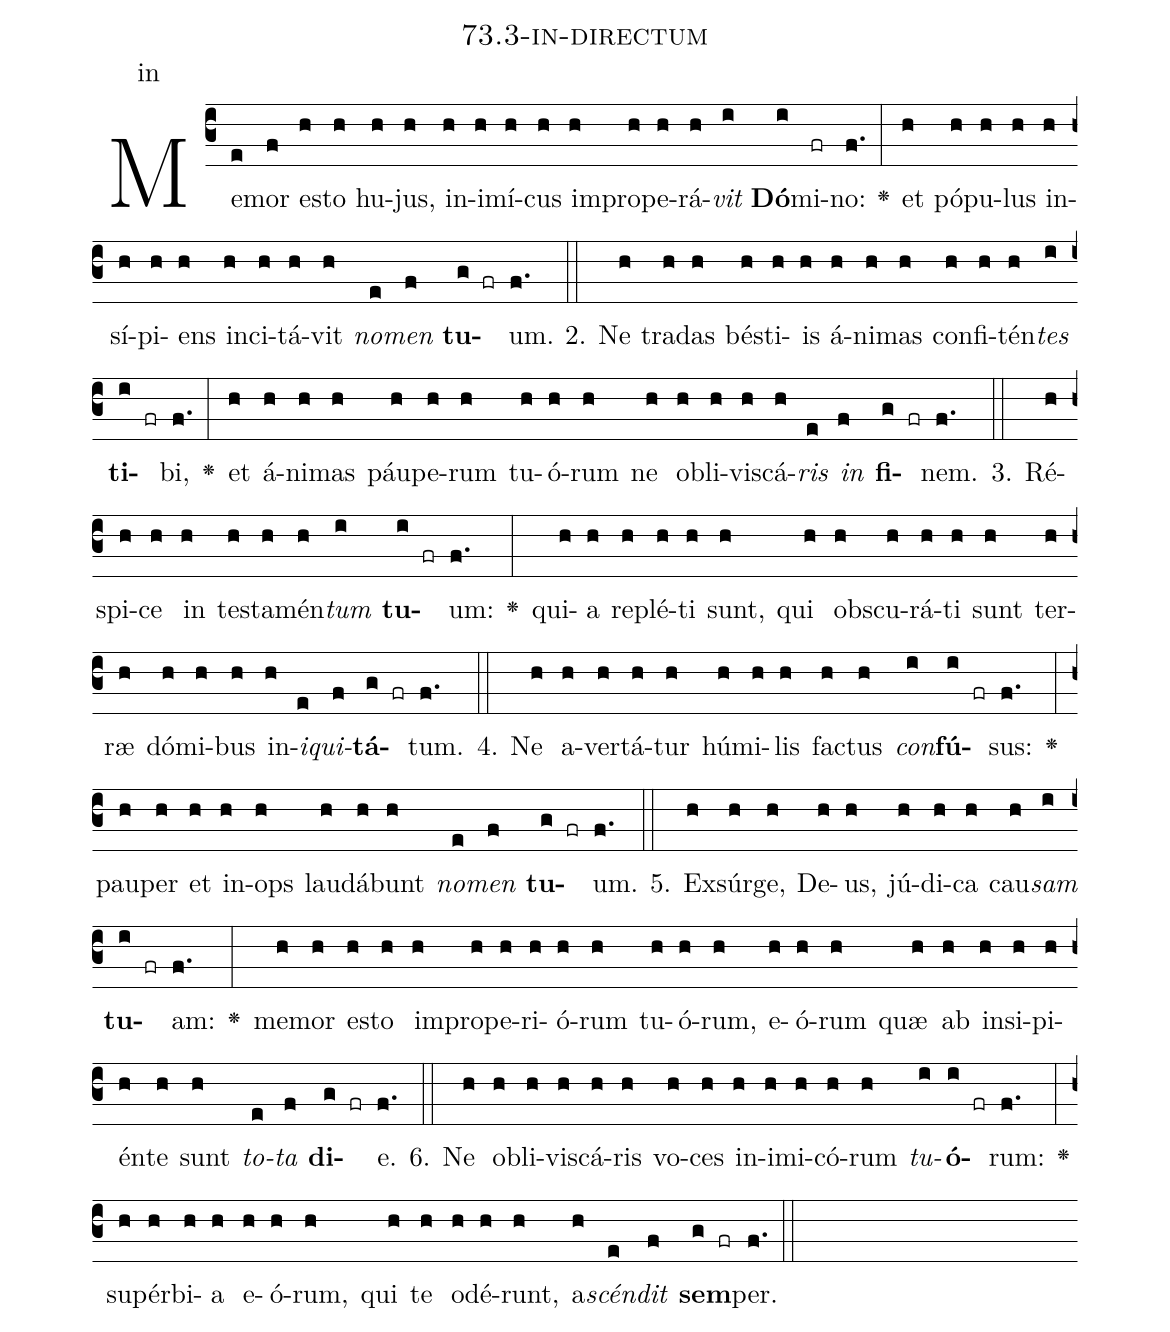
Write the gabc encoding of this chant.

name: 73.3-in-directum;
annotation: in;
%%
(c3)Me(e)mor(f) es(h)to(h) hu(h)jus,(h) in(h)i(h)mí(h)cus(h) im(h)pro(h)pe(h)rá(h)<i>vit</i>(i) <b>Dó</b>(i)mi(fr)no:(f.) <v>\greheightstar</v>(:) et(h) pó(h)pu(h)lus(h) in(h)sí(h)pi(h)ens(h) in(h)ci(h)tá(h)vit(h) <i>no</i>(e)<i>men</i>(f) <b>tu</b>(g fr)um.(f.) (::)
2. Ne(h) tra(h)das(h) bés(h)ti(h)is(h) á(h)ni(h)mas(h) con(h)fi(h)tén(h)<i>tes</i>(i) <b>ti</b>(i fr)bi,(f.) <v>\greheightstar</v>(:) et(h) á(h)ni(h)mas(h) páu(h)pe(h)rum(h) tu(h)ó(h)rum(h) ne(h) ob(h)li(h)vis(h)cá(h)<i>ris</i>(e) <i>in</i>(f) <b>fi</b>(g fr)nem.(f.) (::)
3. Ré(h)spi(h)ce(h) in(h) tes(h)ta(h)mén(h)<i>tum</i>(i) <b>tu</b>(i fr)um:(f.) <v>\greheightstar</v>(:) qui(h)a(h) re(h)plé(h)ti(h) sunt,(h) qui(h) obs(h)cu(h)rá(h)ti(h) sunt(h) ter(h)ræ(h) dó(h)mi(h)bus(h) in(h)<i>i</i>(e)<i>qui</i>(f)<b>tá</b>(g fr)tum.(f.) (::)
4. Ne(h) a(h)ver(h)tá(h)tur(h) hú(h)mi(h)lis(h) fac(h)tus(h) <i>con</i>(i)<b>fú</b>(i fr)sus:(f.) <v>\greheightstar</v>(:) pau(h)per(h) et(h) in(h)ops(h) lau(h)dá(h)bunt(h) <i>no</i>(e)<i>men</i>(f) <b>tu</b>(g fr)um.(f.) (::)
5. Ex(h)súr(h)ge,(h) De(h)us,(h) jú(h)di(h)ca(h) cau(h)<i>sam</i>(i) <b>tu</b>(i fr)am:(f.) <v>\greheightstar</v>(:) me(h)mor(h) es(h)to(h) im(h)pro(h)pe(h)ri(h)ó(h)rum(h) tu(h)ó(h)rum,(h) e(h)ó(h)rum(h) quæ(h) ab(h) in(h)si(h)pi(h)én(h)te(h) sunt(h) <i>to</i>(e)<i>ta</i>(f) <b>di</b>(g fr)e.(f.) (::)
6. Ne(h) ob(h)li(h)vis(h)cá(h)ris(h) vo(h)ces(h) in(h)i(h)mi(h)có(h)rum(h) <i>tu</i>(i)<b>ó</b>(i fr)rum:(f.) <v>\greheightstar</v>(:) su(h)pér(h)bi(h)a(h) e(h)ó(h)rum,(h) qui(h) te(h) o(h)dé(h)runt,(h) a(h)<i>scén</i>(e)<i>dit</i>(f) <b>sem</b>(g fr)per.(f.) (::)
